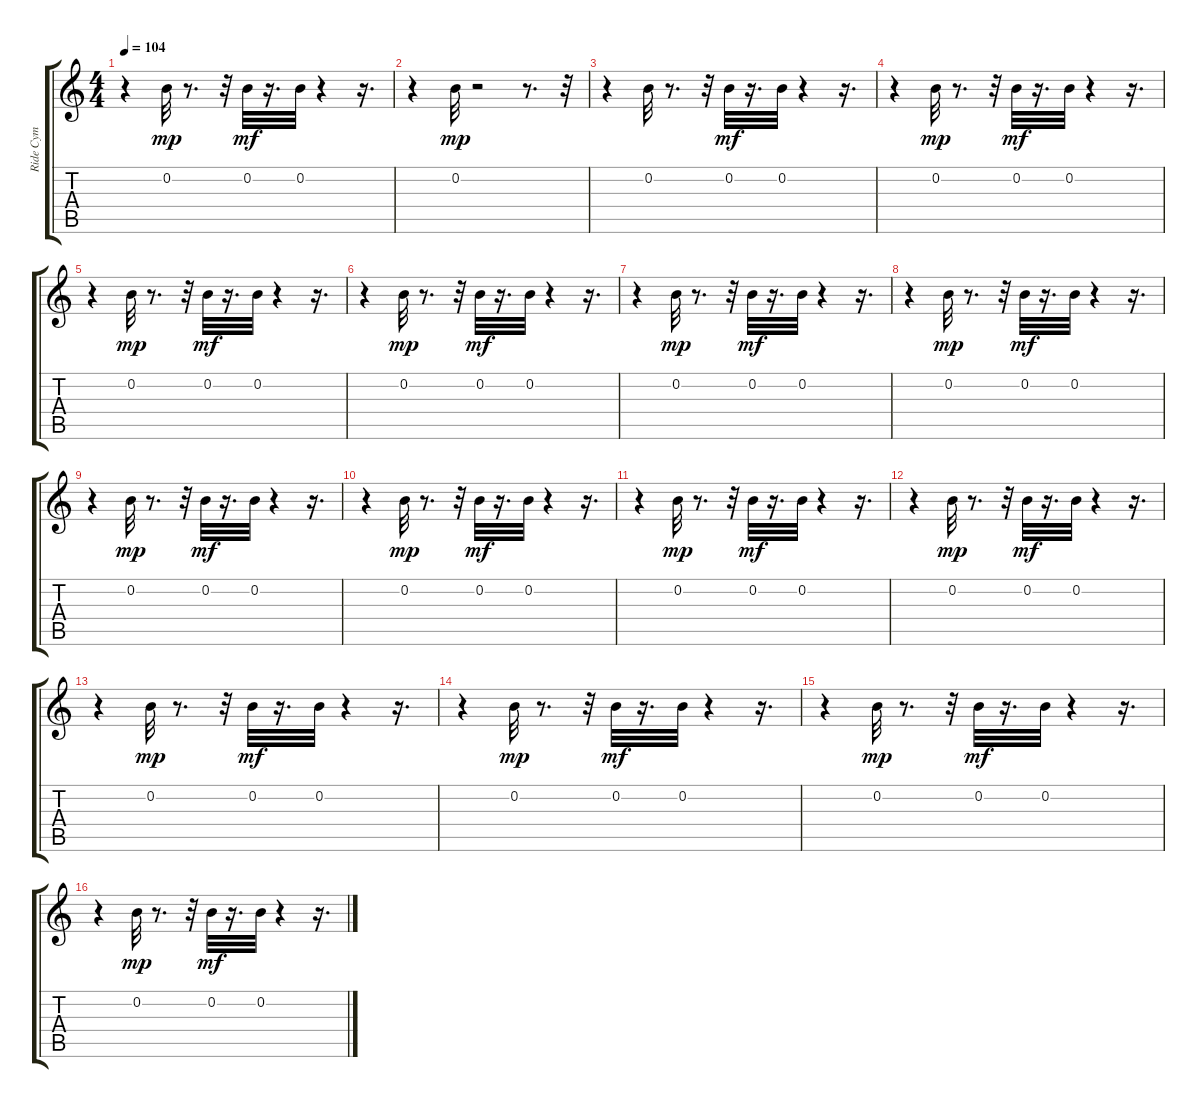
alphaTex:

\track ("  Ride Cymbal2" "  Ride Cym") {instrument acousticguitarsteel}
\staff {score tabs}
\tuning (E4 B3 G3 D3 A2 E2) {hide}
\ts (4 4)
\tempo 104
\clef g2
\ks c
r.4{dy mf} 0.2.32{dy mp} r.8{d} r.32 0.2.32{dy mf} r.16{d} 0.2.32 r.4 r.16{d} |
r.4 0.2.32{dy mp} r.2 r.8{d} r.32 |
r.4 0.2.32 r.8{d} r.32 0.2.32{dy mf} r.16{d} 0.2.32 r.4 r.16{d} |
r.4 0.2.32{dy mp} r.8{d} r.32 0.2.32{dy mf} r.16{d} 0.2.32 r.4 r.16{d} |
r.4 0.2.32{dy mp} r.8{d} r.32 0.2.32{dy mf} r.16{d} 0.2.32 r.4 r.16{d} |
r.4 0.2.32{dy mp} r.8{d} r.32 0.2.32{dy mf} r.16{d} 0.2.32 r.4 r.16{d} |
r.4 0.2.32{dy mp} r.8{d} r.32 0.2.32{dy mf} r.16{d} 0.2.32 r.4 r.16{d} |
r.4 0.2.32{dy mp} r.8{d} r.32 0.2.32{dy mf} r.16{d} 0.2.32 r.4 r.16{d} |
r.4 0.2.32{dy mp} r.8{d} r.32 0.2.32{dy mf} r.16{d} 0.2.32 r.4 r.16{d} |
r.4 0.2.32{dy mp} r.8{d} r.32 0.2.32{dy mf} r.16{d} 0.2.32 r.4 r.16{d} |
r.4 0.2.32{dy mp} r.8{d} r.32 0.2.32{dy mf} r.16{d} 0.2.32 r.4 r.16{d} |
r.4 0.2.32{dy mp} r.8{d} r.32 0.2.32{dy mf} r.16{d} 0.2.32 r.4 r.16{d} |
r.4 0.2.32{dy mp} r.8{d} r.32 0.2.32{dy mf} r.16{d} 0.2.32 r.4 r.16{d} |
r.4 0.2.32{dy mp} r.8{d} r.32 0.2.32{dy mf} r.16{d} 0.2.32 r.4 r.16{d} |
r.4 0.2.32{dy mp} r.8{d} r.32 0.2.32{dy mf} r.16{d} 0.2.32 r.4 r.16{d} |
r.4 0.2.32{dy mp} r.8{d} r.32 0.2.32{dy mf} r.16{d} 0.2.32 r.4 r.16{d}
